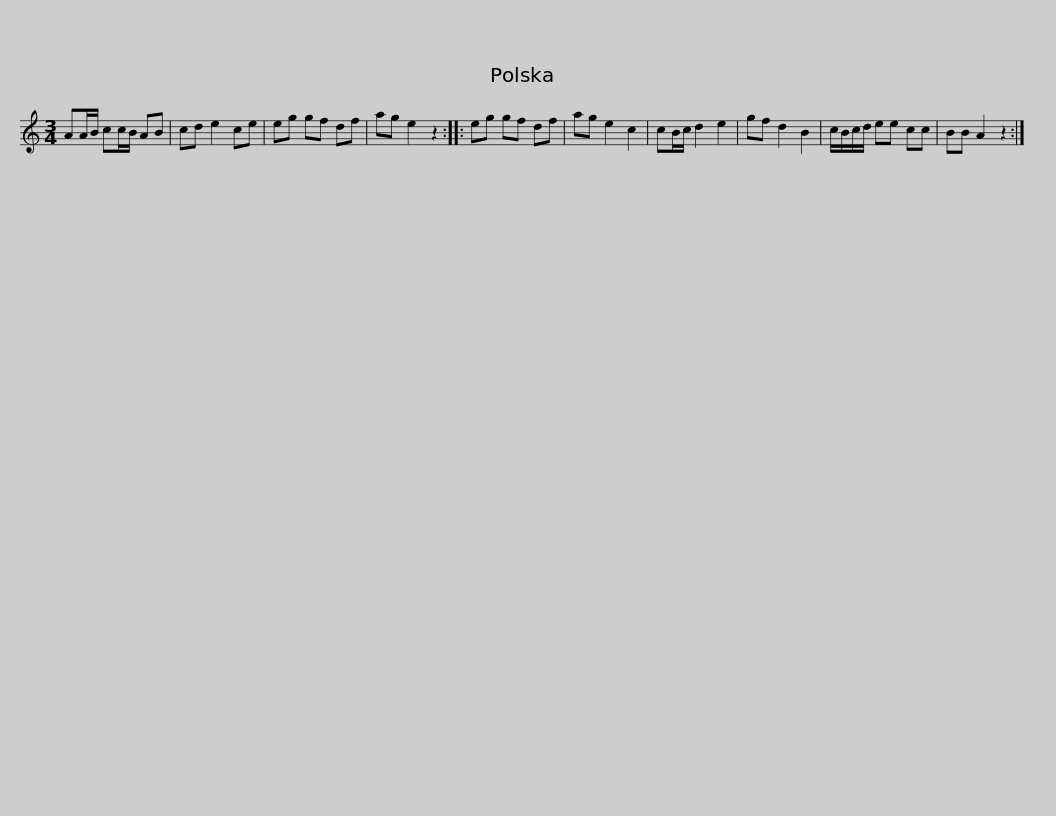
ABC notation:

X:1
L:1/8
M:3/4
I:linebreak $
K:C
V:1 treble
V:1
 AA/B/ cc/B/ AB | cd e2 ce | eg gf df | ag e2 z2 :: eg gf df | %5
 ag e2 c2 | cB/c/ d2 e2 | gf d2 B2 |$ c/B/c/d/ ee cc | BB A2 z2 :| %10
